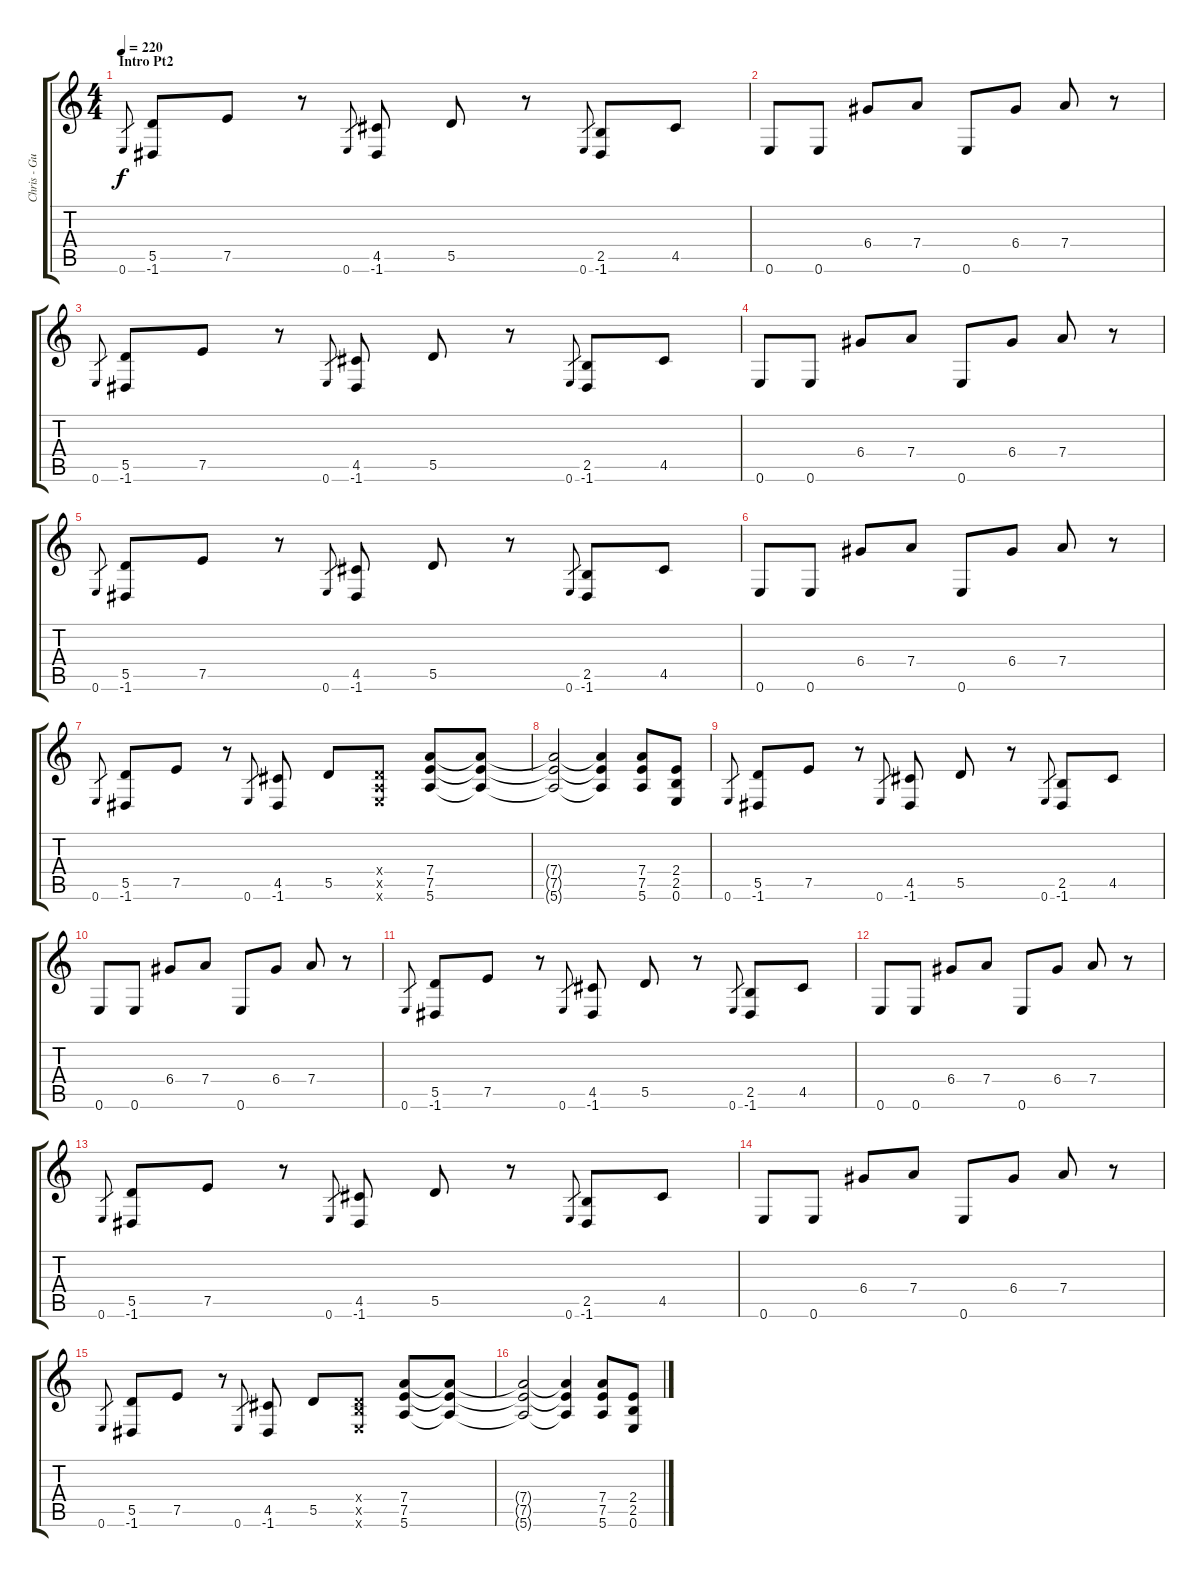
\track ("Chris - Guitar" "Chris - Gu") {instrument distortionguitar}
\staff {score tabs}
\tuning (E4 B3 G3 D3 A2 E2) {hide}
\ts (4 4)
\section ("" "Intro Pt2")
\tempo 220
\clef g2
\ks c
0.6.8{gr dy f} (5.5 -1.6).8 7.5.8 r.8 0.6.8{gr} (4.5 -1.6).8 5.5.8 r.8 0.6.8{gr} (2.5 -1.6).8 4.5.8 |
0.6.8 0.6.8 6.4.8 7.4.8 0.6.8 6.4.8 7.4.8 r.8 |
0.6.8{gr} (5.5 -1.6).8 7.5.8 r.8 0.6.8{gr} (4.5 -1.6).8 5.5.8 r.8 0.6.8{gr} (2.5 -1.6).8 4.5.8 |
0.6.8 0.6.8 6.4.8 7.4.8 0.6.8 6.4.8 7.4.8 r.8 |
0.6.8{gr} (5.5 -1.6).8 7.5.8 r.8 0.6.8{gr} (4.5 -1.6).8 5.5.8 r.8 0.6.8{gr} (2.5 -1.6).8 4.5.8 |
0.6.8 0.6.8 6.4.8 7.4.8 0.6.8 6.4.8 7.4.8 r.8 |
0.6.8{gr} (5.5 -1.6).8 7.5.8 r.8 0.6.8{gr} (4.5 -1.6).8 5.5.8 (0.4{x} 0.5{x} 0.6{x}).8 (7.4 7.5 5.6).8 (7.4{t} 7.5{t} 5.6{t}).8 |
(7.4{t} 7.5{t} 5.6{t}).2 (7.4{t} 7.5{t} 5.6{t}).4 (7.4 7.5 5.6).8 (2.4 2.5 0.6).8 |
0.6.8{gr} (5.5 -1.6).8 7.5.8 r.8 0.6.8{gr} (4.5 -1.6).8 5.5.8 r.8 0.6.8{gr} (2.5 -1.6).8 4.5.8 |
0.6.8 0.6.8 6.4.8 7.4.8 0.6.8 6.4.8 7.4.8 r.8 |
0.6.8{gr} (5.5 -1.6).8 7.5.8 r.8 0.6.8{gr} (4.5 -1.6).8 5.5.8 r.8 0.6.8{gr} (2.5 -1.6).8 4.5.8 |
0.6.8 0.6.8 6.4.8 7.4.8 0.6.8 6.4.8 7.4.8 r.8 |
0.6.8{gr} (5.5 -1.6).8 7.5.8 r.8 0.6.8{gr} (4.5 -1.6).8 5.5.8 r.8 0.6.8{gr} (2.5 -1.6).8 4.5.8 |
0.6.8 0.6.8 6.4.8 7.4.8 0.6.8 6.4.8 7.4.8 r.8 |
0.6.8{gr} (5.5 -1.6).8 7.5.8 r.8 0.6.8{gr} (4.5 -1.6).8 5.5.8 (0.4{x} 2.5{x} 0.6{x}).8 (7.4 7.5 5.6).8 (7.4{t} 7.5{t} 5.6{t}).8 |
(7.4{t} 7.5{t} 5.6{t}).2 (7.4{t} 7.5{t} 5.6{t}).4 (7.4 7.5 5.6).8 (2.4 2.5 0.6).8
